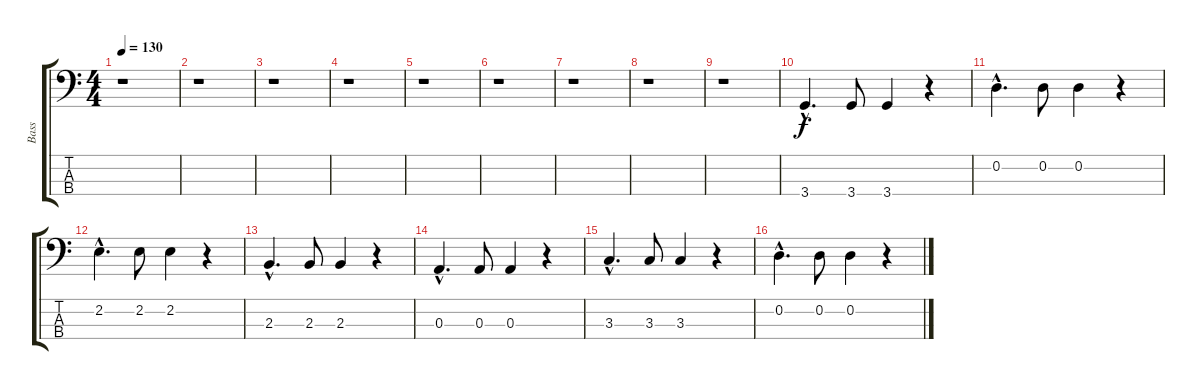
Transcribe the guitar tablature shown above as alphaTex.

\track ("Bass" "Bass") {instrument electricbasspick}
\staff {score tabs}
\tuning (G2 D2 A1 E1) {hide}
\ts (4 4)
\tempo 130
\clef f4
\ks c
r.1{dy f instrument electricbasspick} |
r.1 |
r.1 |
r.1 |
r.1 |
r.1 |
r.1 |
r.1 |
r.1 |
3.4{hac}.4{d} 3.4.8 3.4.4 r.4 |
0.2{hac}.4{d} 0.2.8 0.2.4 r.4 |
2.2{hac}.4{d} 2.2.8 2.2.4 r.4 |
2.3{hac}.4{d} 2.3.8 2.3.4 r.4 |
0.3{hac}.4{d} 0.3.8 0.3.4 r.4 |
3.3{hac}.4{d} 3.3.8 3.3.4 r.4 |
0.2{hac}.4{d} 0.2.8 0.2.4 r.4
